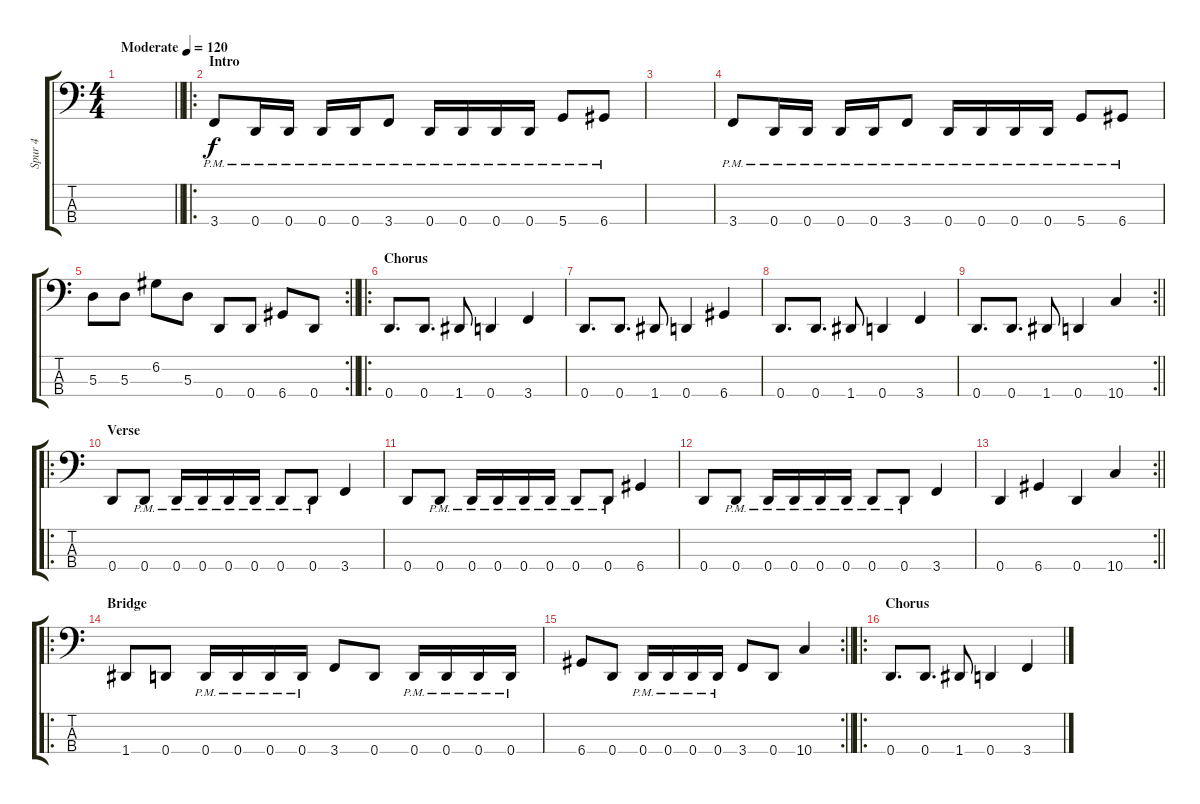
\track ("Spur 4" "Spur 4") {instrument electricbassfinger}
\staff {score tabs}
\tuning (G2 D2 A1 D1) {hide}
\ts (4 4)
\tempo (120 "Moderate")
\clef f4
\barLineRight lightlight
\ks c
|
\ro
\section ("" "Intro")
3.4{pm}.8 0.4{pm}.16 0.4{pm}.16 0.4{pm}.16 0.4{pm}.16 3.4{pm}.8 0.4{pm}.16 0.4{pm}.16 0.4{pm}.16 0.4{pm}.16 5.4{pm}.8 6.4{pm}.8 |
|
3.4{pm}.8 0.4{pm}.16 0.4{pm}.16 0.4{pm}.16 0.4{pm}.16 3.4{pm}.8 0.4{pm}.16 0.4{pm}.16 0.4{pm}.16 0.4{pm}.16 5.4{pm}.8 6.4{pm}.8 |
\rc 2
\barLineRight lightlight
5.3.8 5.3.8 6.2.8 5.3.8 0.4.8 0.4.8 6.4.8 0.4.8 |
\ro
\section ("" "Chorus")
0.4.8{d} 0.4.8{d} 1.4.8 0.4.4 3.4.4 |
0.4.8{d} 0.4.8{d} 1.4.8 0.4.4 6.4.4 |
0.4.8{d} 0.4.8{d} 1.4.8 0.4.4 3.4.4 |
\rc 2
\barLineRight lightlight
0.4.8{d} 0.4.8{d} 1.4.8 0.4.4 10.4.4 |
\ro
\section ("" "Verse")
0.4.8 0.4{pm}.8 0.4{pm}.16 0.4{pm}.16 0.4{pm}.16 0.4{pm}.16 0.4{pm}.8 0.4{pm}.8 3.4.4 |
0.4.8 0.4{pm}.8 0.4{pm}.16 0.4{pm}.16 0.4{pm}.16 0.4{pm}.16 0.4{pm}.8 0.4{pm}.8 6.4.4 |
0.4.8 0.4{pm}.8 0.4{pm}.16 0.4{pm}.16 0.4{pm}.16 0.4{pm}.16 0.4{pm}.8 0.4{pm}.8 3.4.4 |
\rc 2
\barLineRight lightlight
0.4.4 6.4.4 0.4.4 10.4.4 |
\ro
\section ("" "Bridge")
1.4.8 0.4.8 0.4{pm}.16 0.4{pm}.16 0.4{pm}.16 0.4{pm}.16 3.4.8 0.4.8 0.4{pm}.16 0.4{pm}.16 0.4{pm}.16 0.4{pm}.16 |
\rc 2
\barLineRight lightlight
6.4.8 0.4.8 0.4{pm}.16 0.4{pm}.16 0.4{pm}.16 0.4{pm}.16 3.4.8 0.4.8 10.4.4 |
\ro
\section ("" "Chorus")
0.4.8{d} 0.4.8{d} 1.4.8 0.4.4 3.4.4
